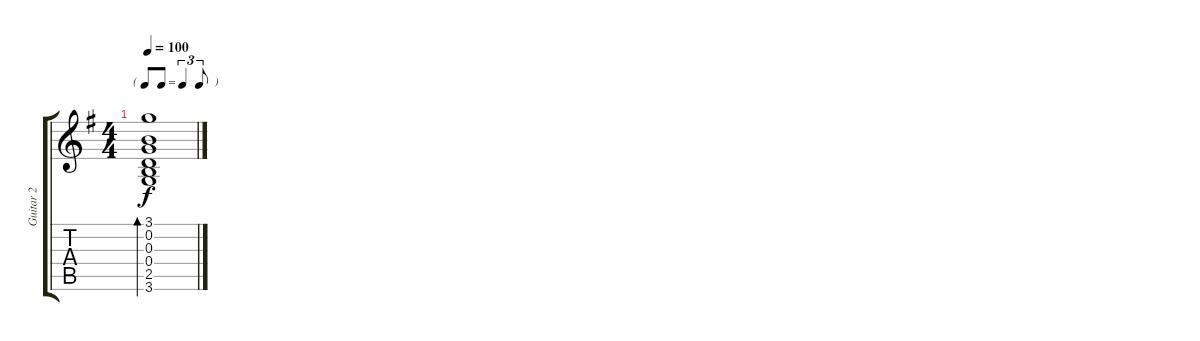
\track ("Guitar 2" "Guitar 2") {instrument acousticguitarnylon}
\staff {score tabs}
\tuning (E4 B3 G3 D3 A2 E2) {hide}
\ts (4 4)
\tf triplet8th
\tempo 100
\clef g2
\ks g
(3.1 0.2 0.3 0.4 2.5 3.6).1{bd 60 dy f}
